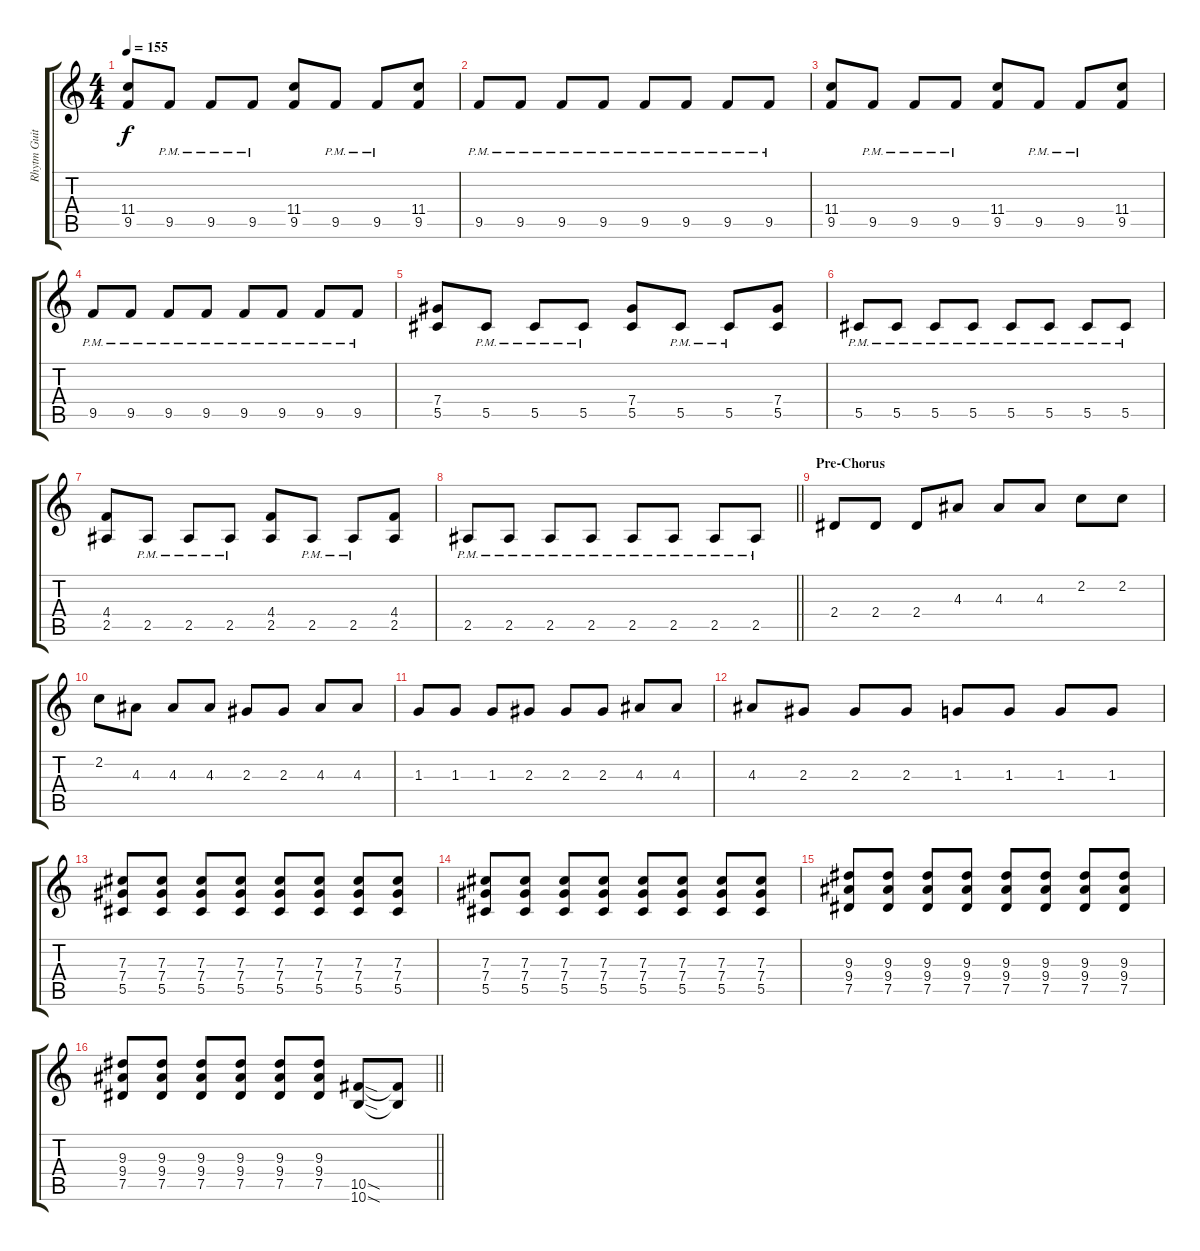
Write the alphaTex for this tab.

\track ("Rhytm Guitar [R]" "Rhytm Guit") {instrument distortionguitar}
\staff {score tabs}
\tuning (Eb4 Bb3 Gb3 Db3 Ab2 Db2) {hide}
\ts (4 4)
\tempo 155
\clef g2
\ks c
(11.4 9.5).8{dy f} 9.5{pm}.8 9.5{pm}.8 9.5{pm}.8 (11.4 9.5).8 9.5{pm}.8 9.5{pm}.8 (11.4 9.5).8 |
9.5{pm}.8 9.5{pm}.8 9.5{pm}.8 9.5{pm}.8 9.5{pm}.8 9.5{pm}.8 9.5{pm}.8 9.5{pm}.8 |
(11.4 9.5).8 9.5{pm}.8 9.5{pm}.8 9.5{pm}.8 (11.4 9.5).8 9.5{pm}.8 9.5{pm}.8 (11.4 9.5).8 |
9.5{pm}.8 9.5{pm}.8 9.5{pm}.8 9.5{pm}.8 9.5{pm}.8 9.5{pm}.8 9.5{pm}.8 9.5{pm}.8 |
(7.4 5.5).8 5.5{pm}.8 5.5{pm}.8 5.5{pm}.8 (7.4 5.5).8 5.5{pm}.8 5.5{pm}.8 (7.4 5.5).8 |
5.5{pm}.8 5.5{pm}.8 5.5{pm}.8 5.5{pm}.8 5.5{pm}.8 5.5{pm}.8 5.5{pm}.8 5.5{pm}.8 |
(4.4 2.5).8 2.5{pm}.8 2.5{pm}.8 2.5{pm}.8 (4.4 2.5).8 2.5{pm}.8 2.5{pm}.8 (4.4 2.5).8 |
\barLineRight lightlight
2.5{pm}.8 2.5{pm}.8 2.5{pm}.8 2.5{pm}.8 2.5{pm}.8 2.5{pm}.8 2.5{pm}.8 2.5{pm}.8 |
\section ("" "Pre-Chorus")
2.4.8{volume 13} 2.4.8 2.4.8 4.3.8 4.3.8 4.3.8 2.2.8 2.2.8 |
2.2.8 4.3.8 4.3.8 4.3.8 2.3.8 2.3.8 4.3.8 4.3.8 |
1.3.8 1.3.8 1.3.8 2.3.8 2.3.8 2.3.8 4.3.8 4.3.8 |
4.3.8 2.3.8 2.3.8 2.3.8 1.3.8 1.3.8 1.3.8 1.3.8 |
(7.3 7.4 5.5).8 (7.3 7.4 5.5).8 (7.3 7.4 5.5).8 (7.3 7.4 5.5).8 (7.3 7.4 5.5).8 (7.3 7.4 5.5).8 (7.3 7.4 5.5).8 (7.3 7.4 5.5).8 |
(7.3 7.4 5.5).8 (7.3 7.4 5.5).8 (7.3 7.4 5.5).8 (7.3 7.4 5.5).8 (7.3 7.4 5.5).8 (7.3 7.4 5.5).8 (7.3 7.4 5.5).8 (7.3 7.4 5.5).8 |
(9.3 9.4 7.5).8 (9.3 9.4 7.5).8 (9.3 9.4 7.5).8 (9.3 9.4 7.5).8 (9.3 9.4 7.5).8 (9.3 9.4 7.5).8 (9.3 9.4 7.5).8 (9.3 9.4 7.5).8 |
\barLineRight lightlight
(9.3 9.4 7.5).8 (9.3 9.4 7.5).8 (9.3 9.4 7.5).8 (9.3 9.4 7.5).8 (9.3 9.4 7.5).8 (9.3 9.4 7.5).8 (10.5{sod} 10.6{sod}).8 (10.5{t} 10.6{t}).8
